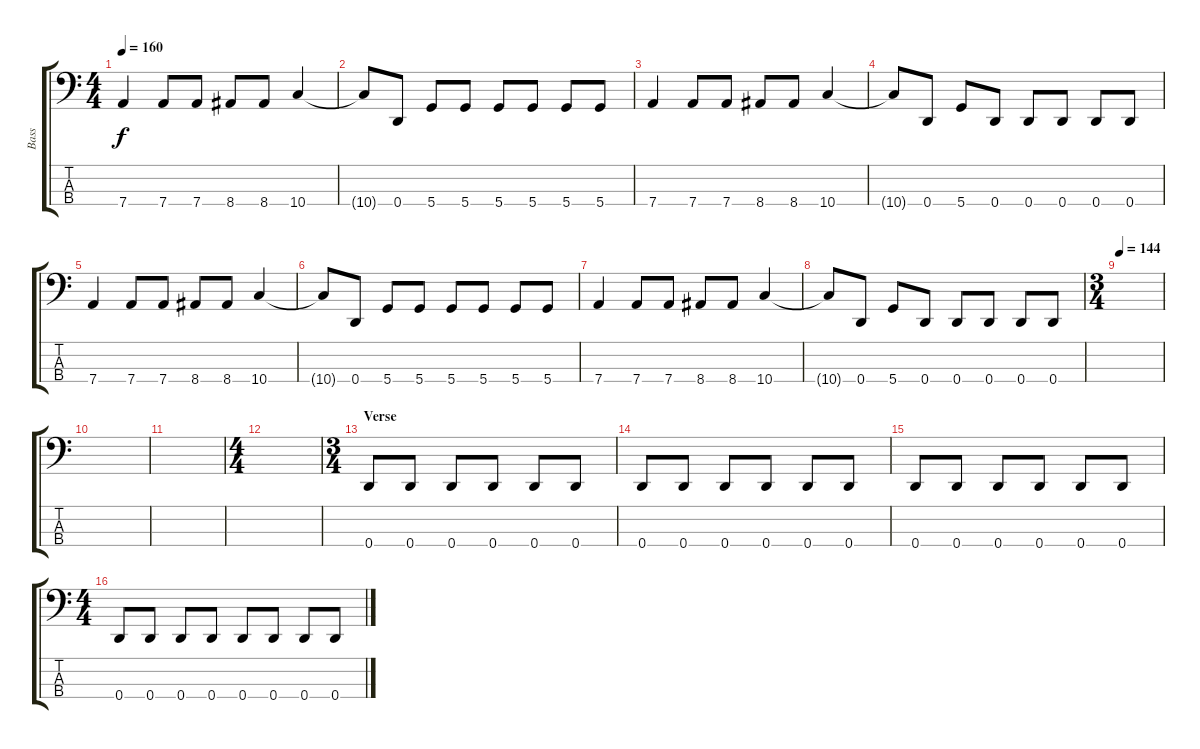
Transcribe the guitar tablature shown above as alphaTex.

\track ("Bass" "Bass") {instrument electricbasspick}
\staff {score tabs}
\tuning (G2 D2 A1 D1) {hide}
\ts (4 4)
\section ("" "")
\tempo 160
\clef f4
\ks c
7.4.4{dy f} 7.4.8 7.4.8 8.4.8 8.4.8 10.4.4 |
10.4{t}.8 0.4.8 5.4.8 5.4.8 5.4.8 5.4.8 5.4.8 5.4.8 |
7.4.4 7.4.8 7.4.8 8.4.8 8.4.8 10.4.4 |
10.4{t}.8 0.4.8 5.4.8 0.4.8 0.4.8 0.4.8 0.4.8 0.4.8 |
7.4.4 7.4.8 7.4.8 8.4.8 8.4.8 10.4.4 |
10.4{t}.8 0.4.8 5.4.8 5.4.8 5.4.8 5.4.8 5.4.8 5.4.8 |
7.4.4 7.4.8 7.4.8 8.4.8 8.4.8 10.4.4 |
10.4{t}.8 0.4.8 5.4.8 0.4.8 0.4.8 0.4.8 0.4.8 0.4.8 |
\ts (3 4)
\section ("" "")
\tempo 144
|
|
|
\ts (4 4)
|
\ts (3 4)
\section ("" "Verse")
0.4.8 0.4.8 0.4.8 0.4.8 0.4.8 0.4.8 |
0.4.8 0.4.8 0.4.8 0.4.8 0.4.8 0.4.8 |
0.4.8 0.4.8 0.4.8 0.4.8 0.4.8 0.4.8 |
\ts (4 4)
0.4.8 0.4.8 0.4.8 0.4.8 0.4.8 0.4.8 0.4.8 0.4.8
